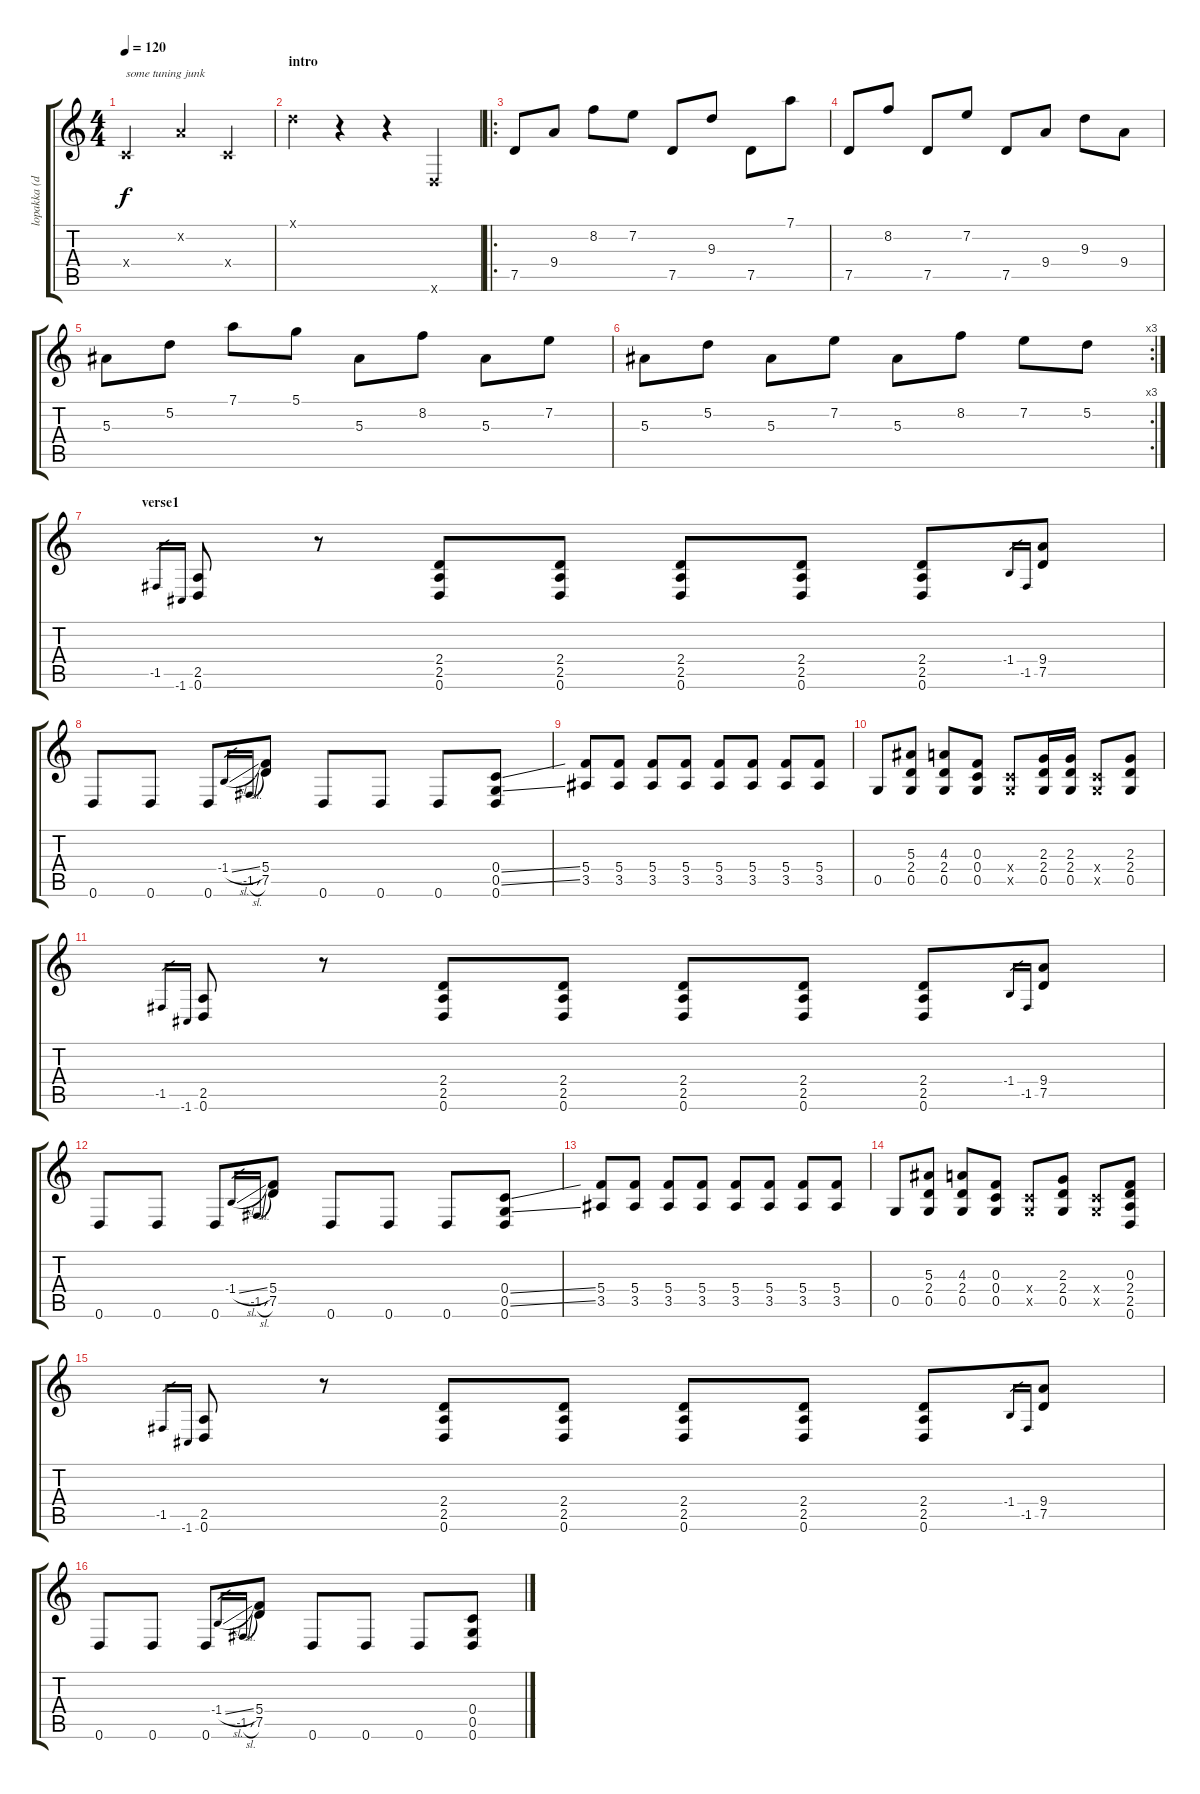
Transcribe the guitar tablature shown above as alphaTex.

\track ("lopakka (distortion)" "lopakka (d") {instrument distortionguitar}
\staff {score tabs}
\tuning (D4 A3 F3 C3 G2 D2) {hide}
\ts (4 4)
\tempo 120
\clef g2
\ks c
0.4{x}.2{txt "some tuning junk" dy f instrument distortionguitar} 0.2{x}.4 0.4{x}.4 |
\section ("" "intro")
0.1{x}.4 r.4 r.4 0.6{x}.4 |
\ro
7.5.8 9.4.8 8.2.8 7.2.8 7.5.8 9.3.8 7.5.8 7.1.8 |
7.5.8 8.2.8 7.5.8 7.2.8 7.5.8 9.4.8 9.3.8 9.4.8 |
5.3.8 5.2.8 7.1.8 5.1.8 5.3.8 8.2.8 5.3.8 7.2.8 |
\rc 3
5.3.8 5.2.8 5.3.8 7.2.8 5.3.8 8.2.8 7.2.8 5.2.8 |
\section ("" "verse1")
-1.5.16{gr} -1.6.16{gr} (2.5 0.6).8 r.8 (2.4 2.5 0.6).8 (2.4 2.5 0.6).8 (2.4 2.5 0.6).8 (2.4 2.5 0.6).8 (2.4 2.5 0.6).8 -1.4.16{gr} -1.5.16{gr} (9.4 7.5).8 |
0.6.8 0.6.8 0.6.8 -1.4{sl}.16{gr} -1.5{sl}.16{gr} (5.4 7.5).8 0.6.8 0.6.8 0.6.8 (0.4{ss} 0.5{ss} 0.6).8 |
(5.4 3.5).8 (5.4 3.5).8 (5.4 3.5).8 (5.4 3.5).8 (5.4 3.5).8 (5.4 3.5).8 (5.4 3.5).8 (5.4 3.5).8 |
0.5.8 (5.3 2.4 0.5).8 (4.3 2.4 0.5).8 (0.3 0.4 0.5).8 (0.4{x} 0.5{x}).8 (2.3 2.4 0.5).16 (2.3 2.4 0.5).16 (0.4{x} 0.5{x}).8 (2.3 2.4 0.5).8 |
-1.5.16{gr} -1.6.16{gr} (2.5 0.6).8 r.8 (2.4 2.5 0.6).8 (2.4 2.5 0.6).8 (2.4 2.5 0.6).8 (2.4 2.5 0.6).8 (2.4 2.5 0.6).8 -1.4.16{gr} -1.5.16{gr} (9.4 7.5).8 |
0.6.8 0.6.8 0.6.8 -1.4{sl}.16{gr} -1.5{sl}.16{gr} (5.4 7.5).8 0.6.8 0.6.8 0.6.8 (0.4{ss} 0.5{ss} 0.6).8 |
(5.4 3.5).8 (5.4 3.5).8 (5.4 3.5).8 (5.4 3.5).8 (5.4 3.5).8 (5.4 3.5).8 (5.4 3.5).8 (5.4 3.5).8 |
0.5.8 (5.3 2.4 0.5).8 (4.3 2.4 0.5).8 (0.3 0.4 0.5).8 (0.4{x} 0.5{x}).8 (2.3 2.4 0.5).8 (0.4{x} 0.5{x}).8 (0.3 2.4 2.5 0.6).8 |
-1.5.16{gr} -1.6.16{gr} (2.5 0.6).8 r.8 (2.4 2.5 0.6).8 (2.4 2.5 0.6).8 (2.4 2.5 0.6).8 (2.4 2.5 0.6).8 (2.4 2.5 0.6).8 -1.4.16{gr} -1.5.16{gr} (9.4 7.5).8 |
0.6.8 0.6.8 0.6.8 -1.4{sl}.16{gr} -1.5{sl}.16{gr} (5.4 7.5).8 0.6.8 0.6.8 0.6.8 (0.4{ss} 0.5{ss} 0.6).8
